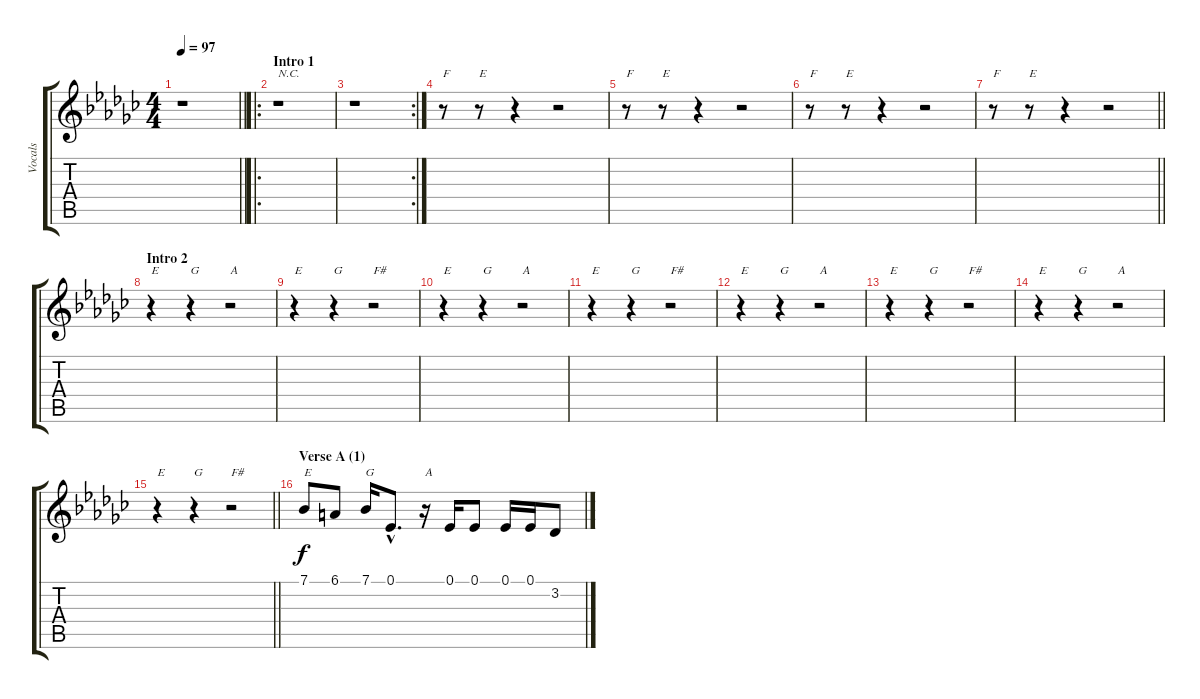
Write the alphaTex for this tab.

\track ("Vocals" "Vocals") {instrument sopranosax}
\staff {score tabs}
\tuning (Eb4 Bb3 Gb3 Db3 Ab2 Eb2) {hide}
\ts (4 4)
\tempo 97
\clef g2
\barLineRight lightlight
\ks ebminor
r.1{dy f instrument sopranosax} |
\ro
\section ("" "Intro 1")
r.1{txt "N.C."} |
\rc 2
r.1 |
r.8{txt "F"} r.8{txt "E"} r.4 r.2 |
r.8{txt "F"} r.8{txt "E"} r.4 r.2 |
r.8{txt "F"} r.8{txt "E"} r.4 r.2 |
\barLineRight lightlight
r.8{txt "F"} r.8{txt "E"} r.4 r.2 |
\section ("" "Intro 2")
r.4{txt "E"} r.4{txt "G"} r.2{txt "A"} |
r.4{txt "E"} r.4{txt "G"} r.2{txt "F#"} |
r.4{txt "E"} r.4{txt "G"} r.2{txt "A"} |
r.4{txt "E"} r.4{txt "G"} r.2{txt "F#"} |
r.4{txt "E"} r.4{txt "G"} r.2{txt "A"} |
r.4{txt "E"} r.4{txt "G"} r.2{txt "F#"} |
r.4{txt "E"} r.4{txt "G"} r.2{txt "A"} |
\barLineRight lightlight
r.4{txt "E"} r.4{txt "G"} r.2{txt "F#"} |
\section ("" "Verse A (1)")
7.1.8{txt "E"} 6.1.8 7.1.16{txt "G"} 0.1{hac}.8{d} r.16{txt "A"} 0.1.16 0.1.8 0.1.16 0.1.16 3.2.8
